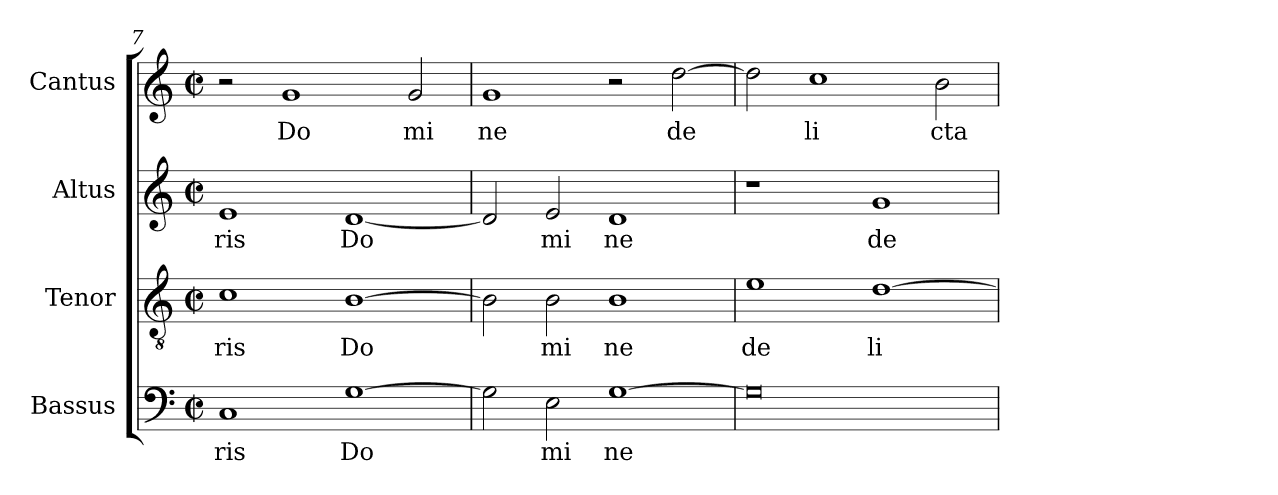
**kern	**text	**kern	**text	**kern	**text	**kern	**text
*part4	*part4	*part3	*part3	*part2	*part2	*part1	*part1
*staff4	*staff4	*staff3	*staff3	*staff2	*staff2	*staff1	*staff1
*I"Bassus	*	*I"Tenor	*	*I"Altus	*	*I"Cantus	*
*clefF4	*	*clefGv2	*	*clefG2	*	*clefG2	*
*k[]	*	*k[]	*	*k[]	*	*k[]	*
*C:	*	*C:	*	*C:	*	*C:	*
*M2/2	*	*M2/2	*	*M2/2	*	*M2/2	*
*met(c|)	*	*met(c|)	*	*met(c|)	*	*met(c|)	*
=7	=7	=7	=7	=7	=7	=7	=7
!	!LO:LY:b:cj	!	!LO:LY:b:cj	!	!LO:LY:b:cj	!	!
1C	ris	1c	ris	1e	ris	2r	.
!	!	!	!	!	!	!	!LO:LY:b:cj
.	.	.	.	.	.	1g	Do
!	!LO:LY:b:cj	!	!LO:LY:b:cj	!	!LO:LY:b:cj	!	!
[>1G	Do	[>1B	Do	[<1d	Do	.	.
!	!	!	!	!	!	!	!LO:LY:b:cj
.	.	.	.	.	.	2g/	mi
=8	=8	=8	=8	=8	=8	=8	=8
!	!LO:LY:b:cj	!	!LO:LY:b:cj	!	!LO:LY:b:cj	!	!LO:LY:b:cj
2G\]	.	2B\]	.	2d/]	.	1g	ne
!	!LO:LY:b:cj	!	!LO:LY:b:cj	!	!LO:LY:b:cj	!	!
2E\	mi	2B\	mi	2e/	mi	.	.
!	!LO:LY:b:cj	!	!LO:LY:b:cj	!	!LO:LY:b:cj	!	!
[>1G	ne	1B	ne	1d	ne	2r	.
!	!	!	!	!	!	!	!LO:LY:b:cj
.	.	.	.	.	.	[>2dd\	de
=9	=9	=9	=9	=9	=9	=9	=9
!	!LO:LY:b:cj	!	!LO:LY:b:cj	!	!	!	!LO:LY:b:cj
0G]	.	1e	de	1r	.	2dd\]	.
!	!	!	!	!	!	!	!LO:LY:b:cj
.	.	.	.	.	.	1cc	li
!	!	!	!LO:LY:b:cj	!	!LO:LY:b:cj	!	!
.	.	[>1d	li	1g	de	.	.
!	!	!	!	!	!	!	!LO:LY:b:cj
.	.	.	.	.	.	2b\	cta
=	=	=	=	=	=	=	=
*-	*-	*-	*-	*-	*-	*-	*-
